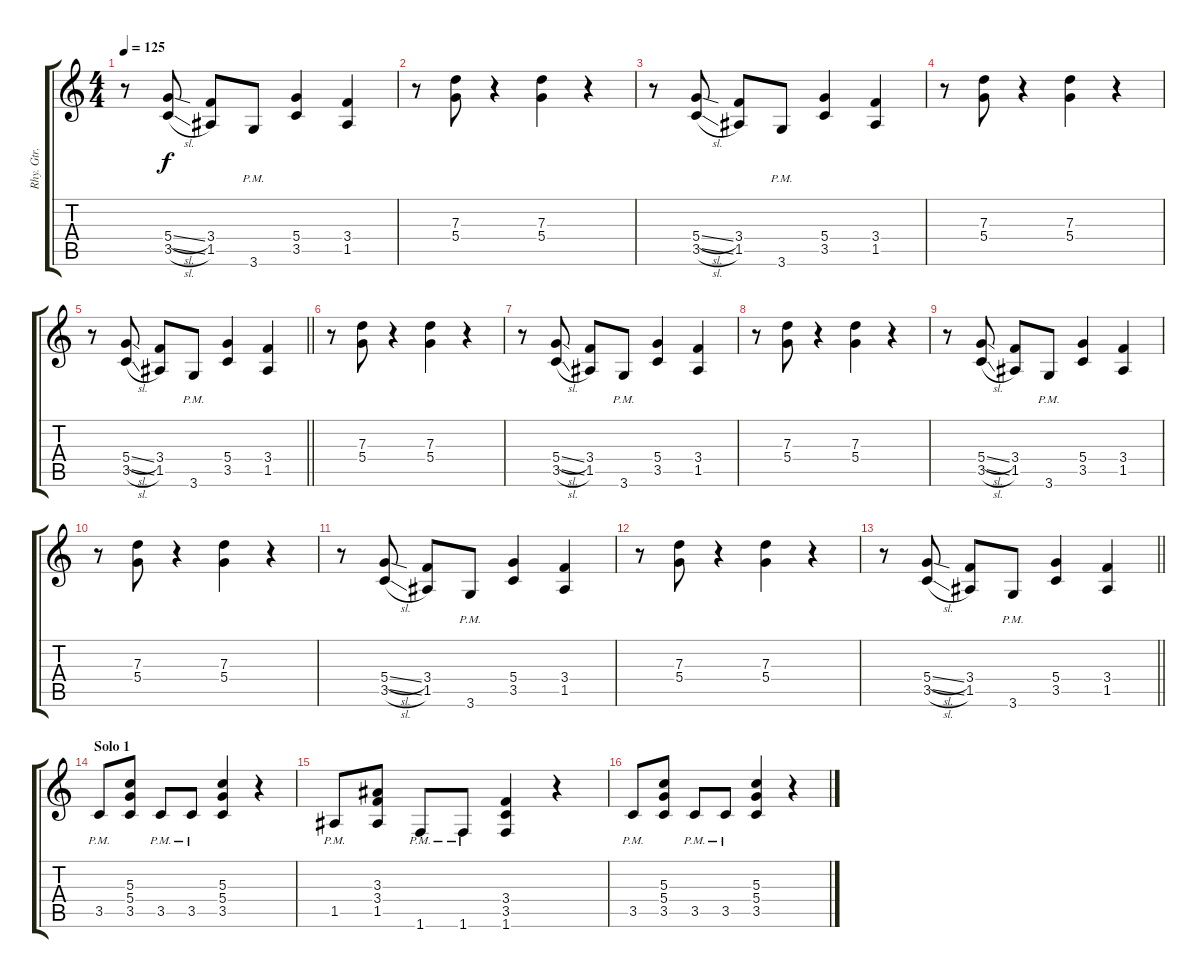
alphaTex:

\track ("Rhy. Gtr. 1" "Rhy. Gtr. ") {instrument overdrivenguitar}
\staff {score tabs}
\tuning (E4 B3 G3 D3 A2 E2) {hide}
\ts (4 4)
\tempo 125
\clef g2
\ks c
r.8{dy f} (5.4{sl} 3.5{sl}).8 (3.4 1.5).8 3.6{pm}.8 (5.4 3.5).4 (3.4 1.5).4 |
r.8 (7.3 5.4).8 r.4 (7.3 5.4).4 r.4 |
r.8 (5.4{sl} 3.5{sl}).8 (3.4 1.5).8 3.6{pm}.8 (5.4 3.5).4 (3.4 1.5).4 |
r.8 (7.3 5.4).8 r.4 (7.3 5.4).4 r.4 |
\barLineRight lightlight
r.8 (5.4{sl} 3.5{sl}).8 (3.4 1.5).8 3.6{pm}.8 (5.4 3.5).4 (3.4 1.5).4 |
\section ("" "")
r.8 (7.3 5.4).8 r.4 (7.3 5.4).4 r.4 |
r.8 (5.4{sl} 3.5{sl}).8 (3.4 1.5).8 3.6{pm}.8 (5.4 3.5).4 (3.4 1.5).4 |
r.8 (7.3 5.4).8 r.4 (7.3 5.4).4 r.4 |
r.8 (5.4{sl} 3.5{sl}).8 (3.4 1.5).8 3.6{pm}.8 (5.4 3.5).4 (3.4 1.5).4 |
r.8 (7.3 5.4).8 r.4 (7.3 5.4).4 r.4 |
r.8 (5.4{sl} 3.5{sl}).8 (3.4 1.5).8 3.6{pm}.8 (5.4 3.5).4 (3.4 1.5).4 |
r.8 (7.3 5.4).8 r.4 (7.3 5.4).4 r.4 |
\barLineRight lightlight
r.8 (5.4{sl} 3.5{sl}).8 (3.4 1.5).8 3.6{pm}.8 (5.4 3.5).4 (3.4 1.5).4 |
\section ("" "Solo 1")
3.5{pm}.8{volume 5} (5.3 5.4 3.5).8 3.5{pm}.8 3.5{pm}.8 (5.3 5.4 3.5).4 r.4 |
1.5{pm}.8 (3.3 3.4 1.5).8 1.6{pm}.8 1.6{pm}.8 (3.4 3.5 1.6).4 r.4 |
3.5{pm}.8 (5.3 5.4 3.5).8 3.5{pm}.8 3.5{pm}.8 (5.3 5.4 3.5).4 r.4
